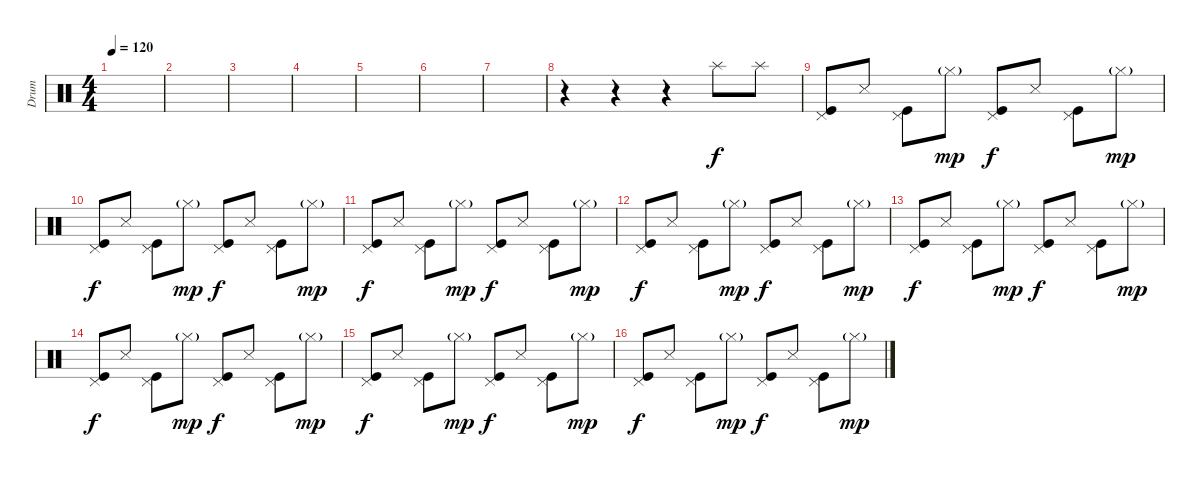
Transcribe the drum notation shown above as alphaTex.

\track ("Drum" "Drum") {instrument percussion}
\staff {score}
\articulation defaults
\ts (4 4)
\tempo 120
\clef neutral
\ks c
|
|
|
|
|
|
|
r.4 r.4 r.4 "Splash (hit)".8 "Splash (hit)".8 |
("Pedal Hi-Hat (hit)" "Kick (hit)").8{volume 13} "Snare (side stick) 3".8 ("Pedal Hi-Hat (hit)" "Kick (hit)").8 "Hi-Hat (closed)"{g}.8{dy mp volume 9} ("Pedal Hi-Hat (hit)" "Kick (hit)").8{dy f volume 13} "Snare (side stick) 3".8 ("Pedal Hi-Hat (hit)" "Kick (hit)").8 "Hi-Hat (closed)"{g}.8{dy mp volume 9} |
("Pedal Hi-Hat (hit)" "Kick (hit)").8{dy f volume 13} "Snare (side stick) 3".8 ("Pedal Hi-Hat (hit)" "Kick (hit)").8 "Hi-Hat (closed)"{g}.8{dy mp volume 9} ("Pedal Hi-Hat (hit)" "Kick (hit)").8{dy f volume 13} "Snare (side stick) 3".8 ("Pedal Hi-Hat (hit)" "Kick (hit)").8 "Hi-Hat (closed)"{g}.8{dy mp volume 9} |
("Pedal Hi-Hat (hit)" "Kick (hit)").8{dy f volume 13} "Snare (side stick) 3".8 ("Pedal Hi-Hat (hit)" "Kick (hit)").8 "Hi-Hat (closed)"{g}.8{dy mp volume 9} ("Pedal Hi-Hat (hit)" "Kick (hit)").8{dy f volume 13} "Snare (side stick) 3".8 ("Pedal Hi-Hat (hit)" "Kick (hit)").8 "Hi-Hat (closed)"{g}.8{dy mp volume 9} |
("Pedal Hi-Hat (hit)" "Kick (hit)").8{dy f volume 13} "Snare (side stick) 3".8 ("Pedal Hi-Hat (hit)" "Kick (hit)").8 "Hi-Hat (closed)"{g}.8{dy mp volume 9} ("Pedal Hi-Hat (hit)" "Kick (hit)").8{dy f volume 13} "Snare (side stick) 3".8 ("Pedal Hi-Hat (hit)" "Kick (hit)").8 "Hi-Hat (closed)"{g}.8{dy mp volume 9} |
("Pedal Hi-Hat (hit)" "Kick (hit)").8{dy f volume 13} "Snare (side stick) 3".8 ("Pedal Hi-Hat (hit)" "Kick (hit)").8 "Hi-Hat (closed)"{g}.8{dy mp volume 9} ("Pedal Hi-Hat (hit)" "Kick (hit)").8{dy f volume 13} "Snare (side stick) 3".8 ("Pedal Hi-Hat (hit)" "Kick (hit)").8 "Hi-Hat (closed)"{g}.8{dy mp volume 9} |
("Pedal Hi-Hat (hit)" "Kick (hit)").8{dy f volume 13} "Snare (side stick) 3".8 ("Pedal Hi-Hat (hit)" "Kick (hit)").8 "Hi-Hat (closed)"{g}.8{dy mp volume 9} ("Pedal Hi-Hat (hit)" "Kick (hit)").8{dy f volume 13} "Snare (side stick) 3".8 ("Pedal Hi-Hat (hit)" "Kick (hit)").8 "Hi-Hat (closed)"{g}.8{dy mp volume 9} |
("Pedal Hi-Hat (hit)" "Kick (hit)").8{dy f volume 13} "Snare (side stick) 3".8 ("Pedal Hi-Hat (hit)" "Kick (hit)").8 "Hi-Hat (closed)"{g}.8{dy mp volume 9} ("Pedal Hi-Hat (hit)" "Kick (hit)").8{dy f volume 13} "Snare (side stick) 3".8 ("Pedal Hi-Hat (hit)" "Kick (hit)").8 "Hi-Hat (closed)"{g}.8{dy mp volume 9} |
("Pedal Hi-Hat (hit)" "Kick (hit)").8{dy f volume 13} "Snare (side stick) 3".8 ("Pedal Hi-Hat (hit)" "Kick (hit)").8 "Hi-Hat (closed)"{g}.8{dy mp volume 9} ("Pedal Hi-Hat (hit)" "Kick (hit)").8{dy f volume 13} "Snare (side stick) 3".8 ("Pedal Hi-Hat (hit)" "Kick (hit)").8 "Hi-Hat (closed)"{g}.8{dy mp volume 9}
